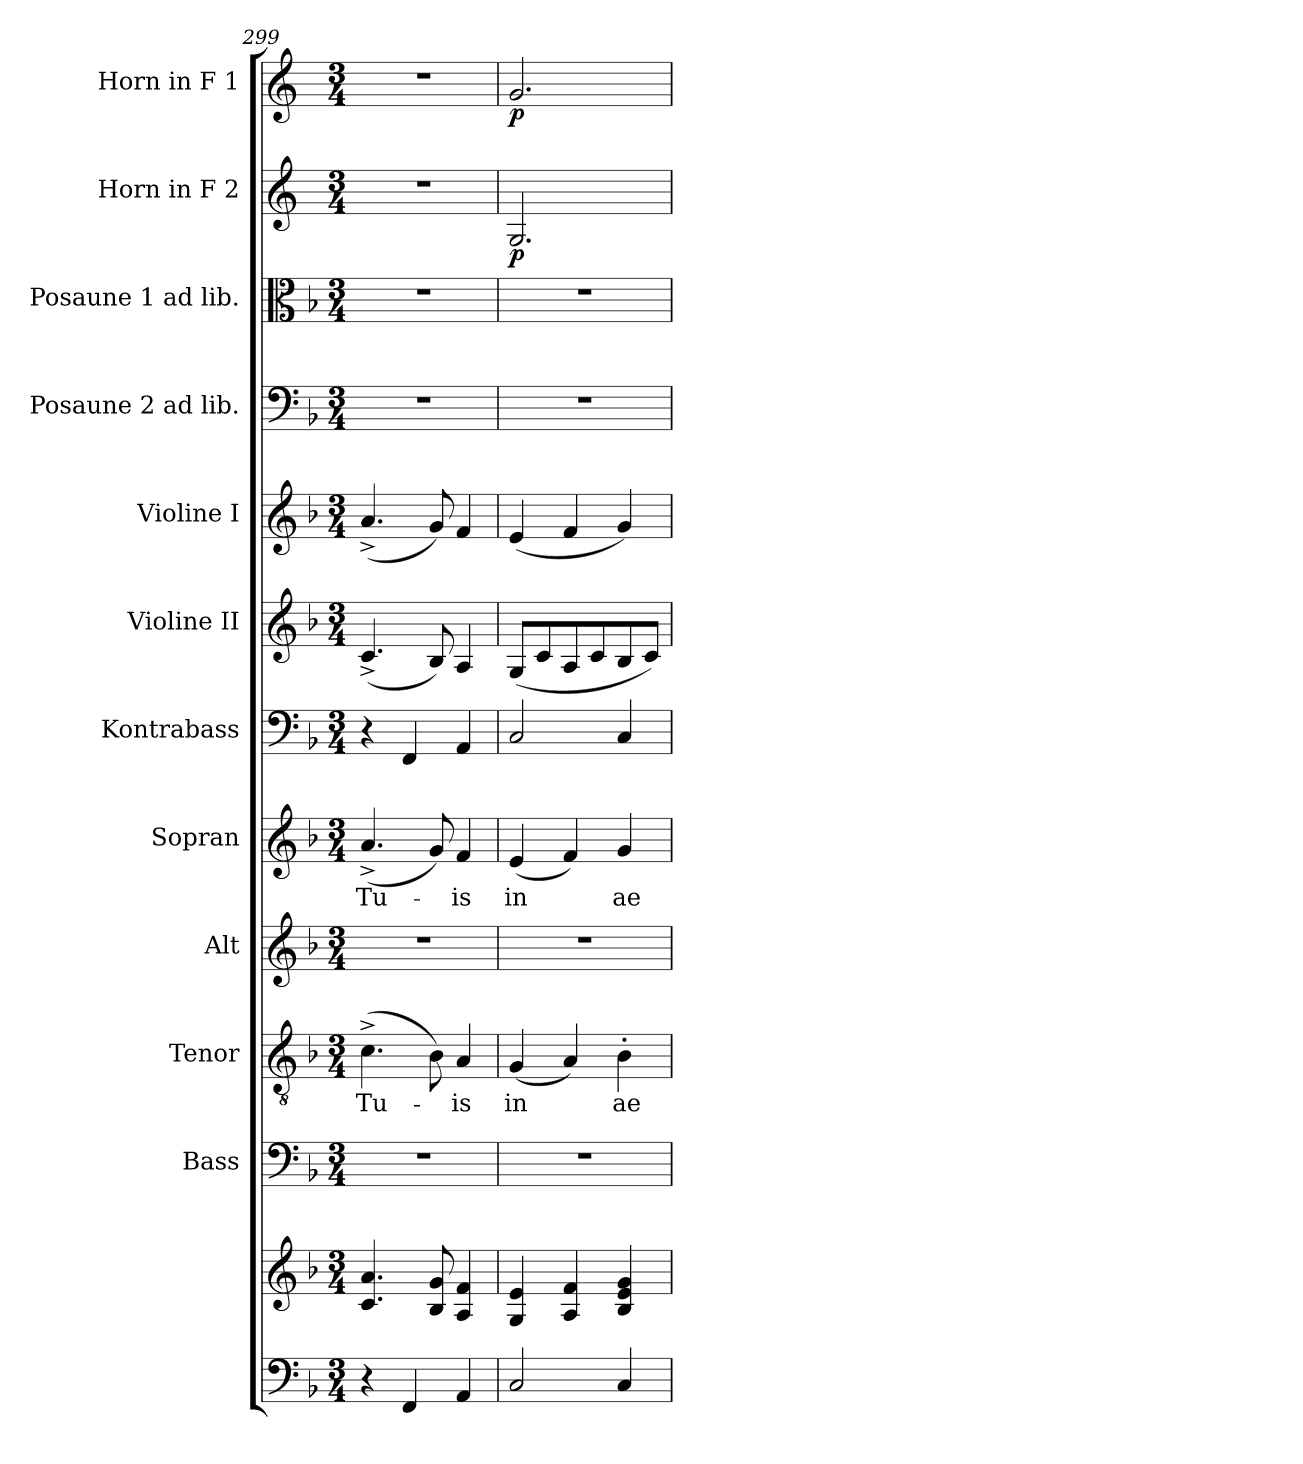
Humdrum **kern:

**kern	**kern	**kern	**kern	**text	**kern	**kern	**text	**kern	**kern	**kern	**kern	**kern	**kern	**dynam	**kern	**dynam
*part12	*part12	*part11	*part10	*part10	*part9	*part8	*part8	*part7	*part6	*part5	*part4	*part3	*part2	*part2	*part1	*part1
*staff13	*staff12	*staff11	*staff10	*staff10	*staff9	*staff8	*staff8	*staff7	*staff6	*staff5	*staff4	*staff3	*staff2	*staff2	*staff1	*staff1
*	*	*I"Bass	*I"Tenor	*	*I"Alt	*I"Sopran	*	*I"Kontrabass	*I"Violine II	*I"Violine I	*I"Posaune 2 ad lib.	*I"Posaune 1 ad lib.	*I"Horn in F 2	*	*I"Horn in F 1	*
*	*	*I'B.	*I'T.	*	*I'A.	*I'S.	*	*I'Kb.	*I'Vl. II	*I'Vl. I	*I'Pos. 2	*I'Pos. 1	*I'Hrn. F 2	*	*I'Hrn. F 1	*
*clefF4	*clefG2	*clefF4	*clefGv2	*	*clefG2	*clefG2	*	*clefF4	*clefG2	*clefG2	*clefF4	*clefC3	*clefG2	*	*clefG2	*
*	*	*	*	*	*	*	*	*ITrd7c12	*	*	*	*	*ITrd4c7	*	*ITrd4c7	*
*k[b-]	*k[b-]	*k[b-]	*k[b-]	*	*k[b-]	*k[b-]	*	*k[b-]	*k[b-]	*k[b-]	*k[b-]	*k[b-]	*k[b-]	*	*k[b-]	*
*F:	*F:	*F:	*F:	*	*F:	*F:	*	*F:	*F:	*F:	*F:	*F:	*F:	*	*F:	*
*M3/4	*M3/4	*M3/4	*M3/4	*	*M3/4	*M3/4	*	*M3/4	*M3/4	*M3/4	*M3/4	*M3/4	*M3/4	*	*M3/4	*
=299	=299	=299	=299	=299	=299	=299	=299	=299	=299	=299	=299	=299	=299	=299	=299	=299
!	!	!	!	!LO:LY:b	!	!	!LO:LY:b	!	!	!	!	!	!	!	!	!
4r	4.c/ 4.a/	2.r	(>4.c^>\	Tu-	2.r	(<4.a^>/	Tu-	4r	(<4.c^</	(<4.a^</	2.r	2.r	2.r	.	2.r	.
4FF/	.	.	.	.	.	.	.	4FFF/	.	.	.	.	.	.	.	.
.	8B-/ 8g/	.	8B-\)	.	.	8g/)	.	.	8B-/)	8g/)	.	.	.	.	.	.
!	!	!	!	!LO:LY:b	!	!	!LO:LY:b	!	!	!	!	!	!	!	!	!
4AA/	4A/ 4f/	.	4A/	-is	.	4f/	-is	4AAA/	4A/	4f/	.	.	.	.	.	.
=300	=300	=300	=300	=300	=300	=300	=300	=300	=300	=300	=300	=300	=300	=300	=300	=300
!	!	!	!	!LO:LY:b	!	!	!LO:LY:b	!	!	!	!	!	!	!LO:DY:b	!	!LO:DY:b
2C/	4G/ 4e/	2.r	(<4G/	in	2.r	(<4e/	in	2CC/	(<8G/L	(<4e/	2.r	2.r	2.C/	p	2.c/	p
.	.	.	.	.	.	.	.	.	8c/	.	.	.	.	.	.	.
.	4A/ 4f/	.	4A/)	.	.	4f/)	.	.	8A/	4f/	.	.	.	.	.	.
.	.	.	.	.	.	.	.	.	8c/	.	.	.	.	.	.	.
!	!	!	!	!LO:LY:b	!	!	!LO:LY:b	!	!	!	!	!	!	!	!	!
4C/	4B-/ 4e/ 4g/	.	4B-'>\	ae-	.	4g/	ae-	4CC/	8B-/	4g/)	.	.	.	.	.	.
.	.	.	.	.	.	.	.	.	8c/J)	.	.	.	.	.	.	.
=	=	=	=	=	=	=	=	=	=	=	=	=	=	=	=	=
*-	*-	*-	*-	*-	*-	*-	*-	*-	*-	*-	*-	*-	*-	*-	*-	*-
